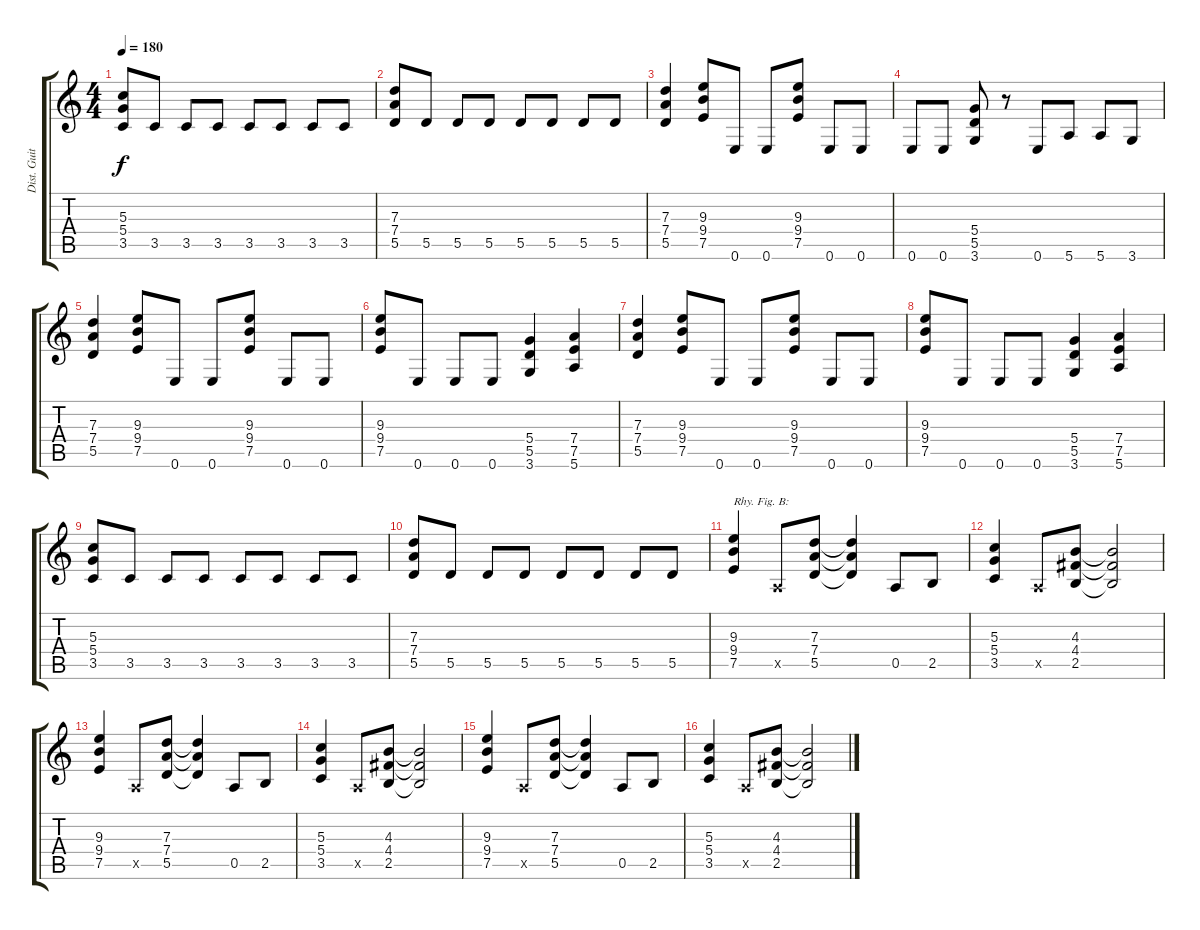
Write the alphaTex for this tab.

\track ("Dist. Guitar 2" "Dist. Guit") {instrument overdrivenguitar}
\staff {score tabs}
\tuning (E4 B3 G3 D3 A2 E2) {hide}
\ts (4 4)
\tempo 180
\clef g2
\ks c
(5.3 5.4 3.5).8{dy f} 3.5.8 3.5.8 3.5.8 3.5.8 3.5.8 3.5.8 3.5.8 |
(7.3 7.4 5.5).8 5.5.8 5.5.8 5.5.8 5.5.8 5.5.8 5.5.8 5.5.8 |
(7.3 7.4 5.5).4 (9.3 9.4 7.5).8 0.6.8 0.6.8 (9.3 9.4 7.5).8 0.6.8 0.6.8 |
0.6.8 0.6.8 (5.4 5.5 3.6).8 r.8 0.6.8 5.6.8 5.6.8 3.6.8 |
(7.3 7.4 5.5).4 (9.3 9.4 7.5).8 0.6.8 0.6.8 (9.3 9.4 7.5).8 0.6.8 0.6.8 |
(9.3 9.4 7.5).8 0.6.8 0.6.8 0.6.8 (5.4 5.5 3.6).4 (7.4 7.5 5.6).4 |
(7.3 7.4 5.5).4 (9.3 9.4 7.5).8 0.6.8 0.6.8 (9.3 9.4 7.5).8 0.6.8 0.6.8 |
(9.3 9.4 7.5).8 0.6.8 0.6.8 0.6.8 (5.4 5.5 3.6).4 (7.4 7.5 5.6).4 |
(5.3 5.4 3.5).8 3.5.8 3.5.8 3.5.8 3.5.8 3.5.8 3.5.8 3.5.8 |
(7.3 7.4 5.5).8 5.5.8 5.5.8 5.5.8 5.5.8 5.5.8 5.5.8 5.5.8 |
(9.3 9.4 7.5).4{txt "Rhy. Fig. B:"} 0.5{x}.8 (7.3 7.4 5.5).8 (7.3{t} 7.4{t} 5.5{t}).4 0.5.8 2.5.8 |
(5.3 5.4 3.5).4 0.5{x}.8 (4.3 4.4 2.5).8 (4.3{t} 4.4{t} 2.5{t}).2 |
(9.3 9.4 7.5).4 0.5{x}.8 (7.3 7.4 5.5).8 (7.3{t} 7.4{t} 5.5{t}).4 0.5.8 2.5.8 |
(5.3 5.4 3.5).4 0.5{x}.8 (4.3 4.4 2.5).8 (4.3{t} 4.4{t} 2.5{t}).2 |
(9.3 9.4 7.5).4 0.5{x}.8 (7.3 7.4 5.5).8 (7.3{t} 7.4{t} 5.5{t}).4 0.5.8 2.5.8 |
(5.3 5.4 3.5).4 0.5{x}.8 (4.3 4.4 2.5).8 (4.3{t} 4.4{t} 2.5{t}).2
